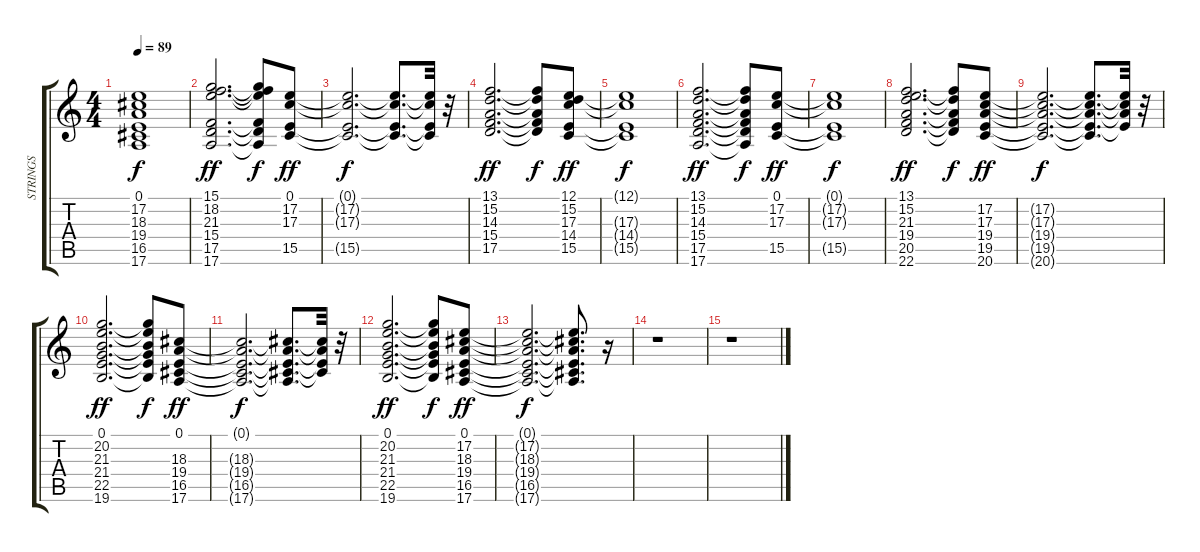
\track ("STRINGS" "STRINGS") {instrument stringensemble1}
\staff {score tabs}
\tuning (E4 B3 G3 D3 A2 E2) {hide}
\ts (4 4)
\tempo 89
\clef g2
\ks c
(0.1{t} 17.2{t} 18.3{t} 19.4{t} 16.5{t} 17.6{t}).1{dy f} |
(15.1 18.2 21.3 15.4 17.5 17.6).2{d dy ff volume 15} (15.1{t} 18.2{t} 21.3{t} 15.4{t} 17.5{t} 17.6{t}).8{dy f} (0.1 17.2 17.3 15.5).8{dy ff volume 14} |
(0.1{t} 17.2{t} 17.3{t} 15.5{t}).2{d dy f} (0.1{t} 17.2{t} 17.3{t} 15.5{t}).8{d} (0.1{t} 17.2{t} 17.3{t} 15.5{t}).32 r.32 |
(13.1 15.2 14.3 15.4 17.5).2{d dy ff volume 12} (13.1{t} 15.2{t} 14.3{t} 15.4{t} 17.5{t}).8{dy f} (12.1 15.2 17.3 14.4 15.5).8{dy ff volume 12} |
(12.1{t} 17.3{t} 14.4{t} 15.5{t}).1{dy f} |
(13.1 15.2 14.3 15.4 17.5 17.6).2{d dy ff volume 10} (13.1{t} 15.2{t} 14.3{t} 15.4{t} 17.5{t} 17.6{t}).8{dy f} (0.1 17.2 17.3 15.5).8{dy ff volume 9} |
(0.1{t} 17.2{t} 17.3{t} 15.5{t}).1{dy f} |
(13.1 15.2 21.3 19.4 20.5 22.6).2{d dy ff volume 8} (13.1{t} 15.2{t} 19.4{t} 20.5{t} 22.6{t}).8{dy f} (17.2 17.3 19.4 19.5 20.6).8{dy ff volume 7} |
(17.2{t} 17.3{t} 19.4{t} 19.5{t} 20.6{t}).2{d dy f} (17.2{t} 17.3{t} 19.4{t} 19.5{t} 20.6{t}).8{d} (17.2{t} 17.3{t} 19.4{t} 19.5{t}).32 r.32 |
(0.1 20.2 21.3 21.4 22.5 19.6).2{d dy ff volume 6} (0.1{t} 20.2{t} 21.3{t} 21.4{t} 22.5{t} 19.6{t}).8{dy f} (0.1 18.3 19.4 16.5 17.6).8{dy ff volume 5} |
(0.1{t} 18.3{t} 19.4{t} 16.5{t} 17.6{t}).2{d dy f} (0.1{t} 18.3{t} 19.4{t} 16.5{t} 17.6{t}).8{d} (0.1{t} 18.3{t} 19.4{t} 16.5{t}).32 r.32 |
(0.1 20.2 21.3 21.4 22.5 19.6).2{d dy ff volume 4} (0.1{t} 20.2{t} 21.3{t} 21.4{t} 22.5{t} 19.6{t}).8{dy f} (0.1 17.2 18.3 19.4 16.5 17.6).8{dy ff volume 2} |
(0.1{t} 17.2{t} 18.3{t} 19.4{t} 16.5{t} 17.6{t}).2{d dy f} (0.1{t} 17.2{t} 18.3{t} 19.4{t} 16.5{t} 17.6{t}).8{d} r.16 |
r.1 |
r.1
